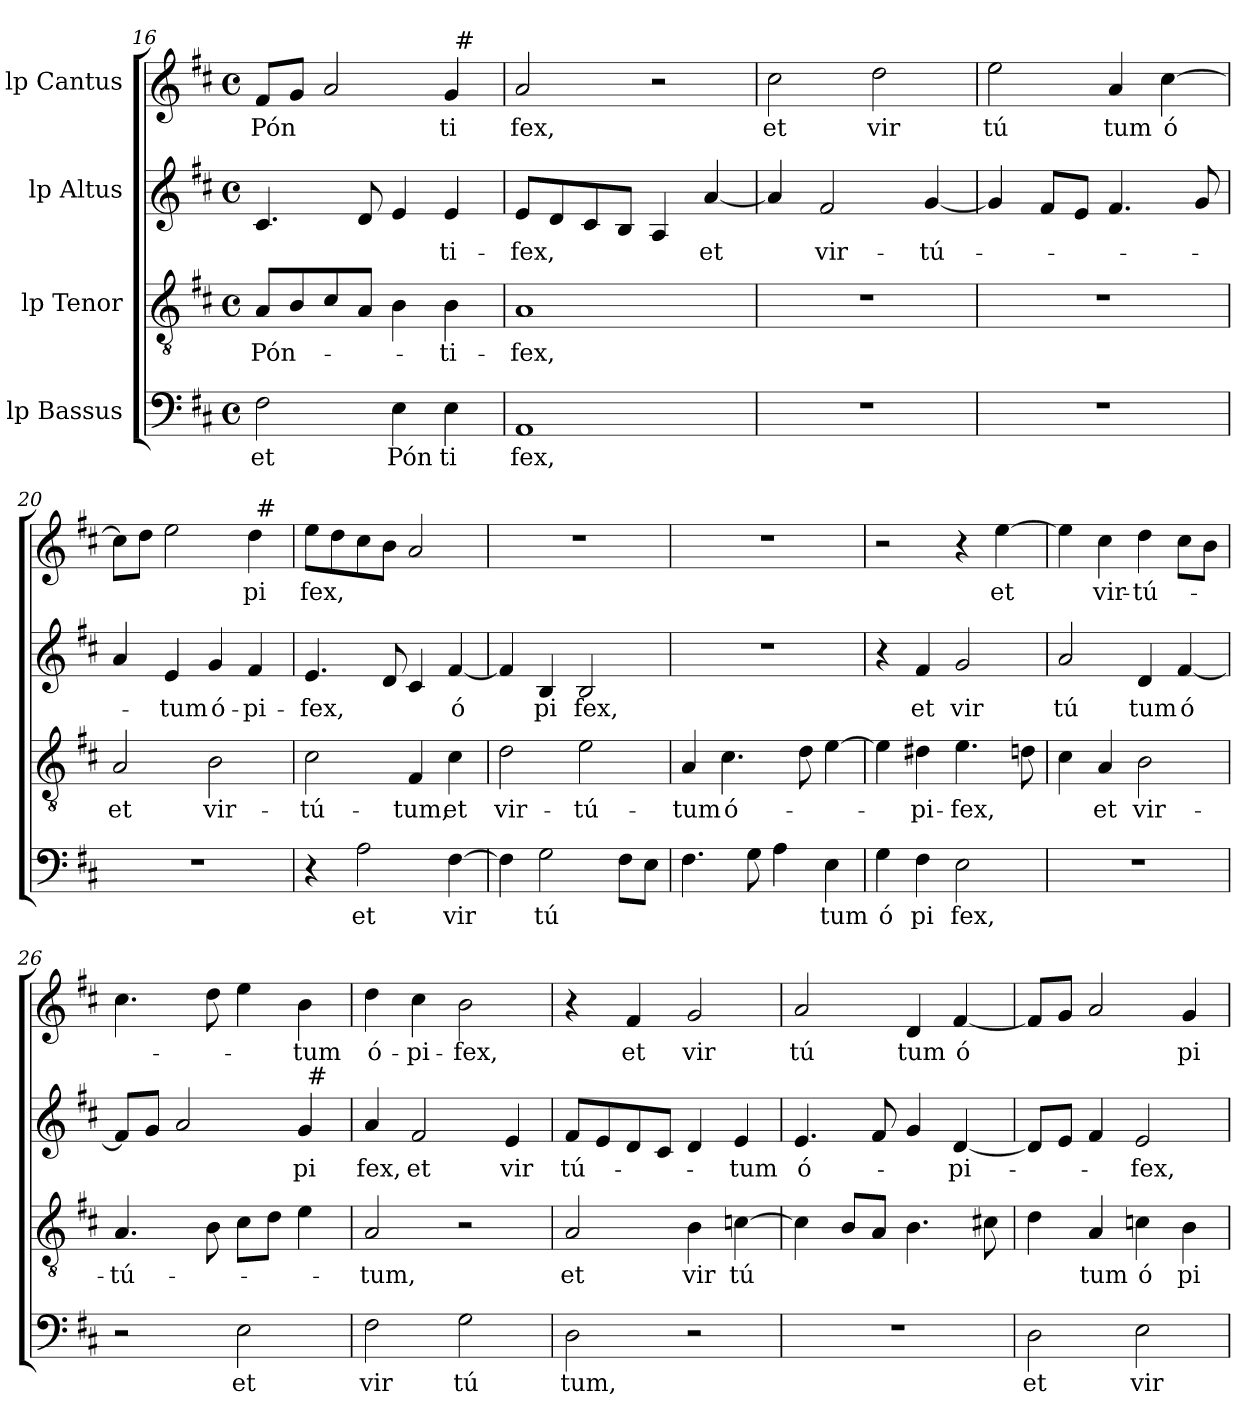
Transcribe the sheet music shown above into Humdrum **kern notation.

**kern	**text	**kern	**text	**kern	**text	**kern	**text
*part4	*part4	*part3	*part3	*part2	*part2	*part1	*part1
*staff4	*staff4	*staff3	*staff3	*staff2	*staff2	*staff1	*staff1
*I"lp Bassus	*	*I"lp Tenor	*	*I"lp Altus	*	*I"lp Cantus	*
*clefF4	*	*clefGv2	*	*clefG2	*	*clefG2	*
*k[f#c#]	*	*k[f#c#]	*	*k[f#c#]	*	*k[f#c#]	*
*D:	*	*D:	*	*D:	*	*D:	*
*M4/4	*	*M4/4	*	*M4/4	*	*M4/4	*
*met(c)	*	*met(c)	*	*met(c)	*	*met(c)	*
=16	=16	=16	=16	=16	=16	=16	=16
!	!LO:LY:b:cj	!	!LO:LY:b	!	!	!	!LO:LY:b
*	*	*	*	*	*	*^	*
2F#\	et	8A/L	Pón-	4.c#/	.	8f#/L	2ryy	Pón
.	.	8B/	.	.	.	8g/J	.	.
.	.	8c#/	.	.	.	2a/	.	.
.	.	8A/J	.	8d/	.	.	.	.
!	!LO:LY:b:cj	!	!	!	!	!	!	!
4E\	Pón	4B\	.	4e/	.	.	4ryy	.
!	!LO:LY:b:cj	!	!LO:LY:b:cj	!	!LO:LY:b:cj	!	!	!LO:LY:b:cj
4E\	ti	4B\	-ti-	4e/	-ti-	4g/	64ryy	ti
!	!	!	!	!	!	!	!LO:TX:a:t=#	!
.	.	.	.	.	.	.	8...ryy	.
=17	=17	=17	=17	=17	=17	=17	=17	=17
!	!LO:LY:b:cj	!	!LO:LY:b:cj	!	!LO:LY:b	!	!	!LO:LY:b:cj
*	*	*	*	*	*	*v	*v	*
1AA	fex,	1A	-fex,	8e/L	-fex,	2a/	fex,
.	.	.	.	8d/	.	.	.
.	.	.	.	8c#/	.	.	.
.	.	.	.	8B/J	.	.	.
.	.	.	.	4A/	.	2r	.
!	!	!	!	!	!LO:LY:b:cj	!	!
.	.	.	.	[<4a/	et	.	.
=18	=18	=18	=18	=18	=18	=18	=18
!	!	!	!	!	!	!	!LO:LY:b:cj
1r	.	1r	.	4a/]	.	2cc#\	et
!	!	!	!	!	!LO:LY:b:cj	!	!
.	.	.	.	2f#/	vir-	.	.
!	!	!	!	!	!	!	!LO:LY:b:cj
.	.	.	.	.	.	2dd\	vir
!	!	!	!	!	!LO:LY:b:cj	!	!
.	.	.	.	[<4g/	-tú-	.	.
=19	=19	=19	=19	=19	=19	=19	=19
!	!	!	!	!	!	!	!LO:LY:b:cj
1r	.	1r	.	4g/]	.	2ee\	tú
.	.	.	.	8f#/L	.	.	.
.	.	.	.	8e/J	.	.	.
!	!	!	!	!	!	!	!LO:LY:b:cj
.	.	.	.	4.f#/	.	4a/	tum
!	!	!	!	!	!	!	!LO:LY:b:cj
.	.	.	.	.	.	[>4cc#\	ó
.	.	.	.	8g/	.	.	.
=20	=20	=20	=20	=20	=20	=20	=20
!	!	!	!LO:LY:b:cj	!	!	!	!
*	*	*	*	*	*	*^	*
1r	.	2A/	et	4a/	.	8cc#\L]	2ryy	.
.	.	.	.	.	.	8dd\J	.	.
!	!	!	!	!	!LO:LY:b:cj	!	!	!
.	.	.	.	4e/	-tum	2ee\	.	.
!	!	!	!LO:LY:b:cj	!	!LO:LY:b:cj	!	!	!
.	.	2B\	vir-	4g/	ó-	.	4ryy	.
!	!	!	!	!	!LO:LY:b:cj	!	!	!LO:LY:b:cj
.	.	.	.	4f#/	-pi-	4dd\	64ryy	pi
!	!	!	!	!	!	!	!LO:TX:a:t=#	!
.	.	.	.	.	.	.	8...ryy	.
!!LO:LB:g=z
=21	=21	=21	=21	=21	=21	=21	=21	=21
!	!	!	!LO:LY:b:cj	!	!LO:LY:b	!	!	!LO:LY:b
*	*	*	*	*	*	*v	*v	*
4r	.	2c#\	-tú-	4.e/	-fex,	8ee\L	fex,
.	.	.	.	.	.	8dd\	.
!	!LO:LY:b:cj	!	!	!	!	!	!
2A\	et	.	.	.	.	8cc#\	.
.	.	.	.	8d/	.	8b\J	.
!	!	!	!LO:LY:b:cj	!	!	!	!
.	.	4F#/	-tum,	4c#/	.	2a/	.
!	!LO:LY:b:cj	!	!LO:LY:b:cj	!	!LO:LY:b:cj	!	!
[>4F#\	vir	4c#\	et	[<4f#/	ó	.	.
=22	=22	=22	=22	=22	=22	=22	=22
!	!	!	!LO:LY:b:cj	!	!	!	!
4F#\]	.	2d\	vir-	4f#/]	.	1r	.
!	!LO:LY:b:cj	!	!	!	!LO:LY:b:cj	!	!
2G\	tú	.	.	4B/	pi	.	.
!	!	!	!LO:LY:b:cj	!	!LO:LY:b:cj	!	!
.	.	2e\	-tú-	2B/	fex,	.	.
8F#\L	.	.	.	.	.	.	.
8E\J	.	.	.	.	.	.	.
=23	=23	=23	=23	=23	=23	=23	=23
!	!	!	!LO:LY:b:cj	!	!	!	!
4.F#\	.	4A/	-tum	1r	.	1r	.
!	!	!	!LO:LY:b:cj	!	!	!	!
.	.	4.c#\	ó-	.	.	.	.
8G\	.	.	.	.	.	.	.
4A\	.	.	.	.	.	.	.
.	.	8d\	.	.	.	.	.
!	!LO:LY:b:cj	!	!	!	!	!	!
4E\	tum	[>4e\	.	.	.	.	.
=24	=24	=24	=24	=24	=24	=24	=24
!	!LO:LY:b:cj	!	!	!	!	!	!
4G\	ó	4e\]	.	4r	.	2r	.
!	!LO:LY:b:cj	!	!LO:LY:b:cj	!	!LO:LY:b:cj	!	!
4F#\	pi	4d#X\	-pi-	4f#/	et	.	.
!	!LO:LY:b:cj	!	!LO:LY:b	!	!LO:LY:b:cj	!	!
2E\	fex,	4.e\	-fex,	2g/	vir	4r	.
!	!	!	!	!	!	!	!LO:LY:b:cj
.	.	.	.	.	.	[>4ee\	et
.	.	8dn\	.	.	.	.	.
=25	=25	=25	=25	=25	=25	=25	=25
!	!	!	!	!	!LO:LY:b:cj	!	!
1r	.	4c#\	.	2a/	tú	4ee\]	.
!	!	!	!LO:LY:b:cj	!	!	!	!LO:LY:b:cj
.	.	4A/	et	.	.	4cc#\	vir-
!	!	!	!LO:LY:b:cj	!	!LO:LY:b:cj	!	!LO:LY:b:cj
.	.	2B\	vir-	4d/	tum	4dd\	-tú-
!	!	!	!	!	!LO:LY:b:cj	!	!
.	.	.	.	[<4f#/	ó	8cc#\L	.
.	.	.	.	.	.	8b\J	.
=26	=26	=26	=26	=26	=26	=26	=26
!	!	!	!LO:LY:b:cj	!	!	!	!
*	*	*	*	*^	*	*	*
2r	.	4.A/	-tú-	8f#/L]	2ryy	.	4.cc#\	.
.	.	.	.	8g/J	.	.	.	.
.	.	.	.	2a/	.	.	.	.
.	.	8B\	.	.	.	.	8dd\	.
!	!LO:LY:b:cj	!	!	!	!	!	!	!
2E\	et	8c#\L	.	.	4ryy	.	4ee\	.
.	.	8d\J	.	.	.	.	.	.
!	!	!	!	!	!	!LO:LY:b:cj	!	!LO:LY:b:cj
.	.	4e\	.	4g/	64ryy	pi	4b\	-tum
!	!	!	!	!	!LO:TX:a:t=#	!	!	!
.	.	.	.	.	8...ryy	.	.	.
=27	=27	=27	=27	=27	=27	=27	=27	=27
!	!LO:LY:b:cj	!	!LO:LY:b:cj	!	!	!LO:LY:b:cj	!	!LO:LY:b:cj
*	*	*	*	*v	*v	*	*	*
2F#\	vir	2A/	-tum,	4a/	fex,	4dd\	ó-
!	!	!	!	!	!LO:LY:b:cj	!	!LO:LY:b:cj
.	.	.	.	2f#/	et	4cc#\	-pi-
!	!LO:LY:b:cj	!	!	!	!	!	!LO:LY:b:cj
2G\	tú	2r	.	.	.	2b\	-fex,
!	!	!	!	!	!LO:LY:b:cj	!	!
.	.	.	.	4e/	vir	.	.
!!LO:PB:g=z
=28	=28	=28	=28	=28	=28	=28	=28
!	!LO:LY:b:cj	!	!LO:LY:b:cj	!	!LO:LY:b:cj	!	!
2D\	tum,	2A/	et	8f#/L	tú-	4r	.
.	.	.	.	8e/	.	.	.
!	!	!	!	!	!	!	!LO:LY:b:cj
.	.	.	.	8d/	.	4f#/	et
.	.	.	.	8c#/J	.	.	.
!	!	!	!LO:LY:b:cj	!	!	!	!LO:LY:b:cj
2r	.	4B\	vir	4d/	.	2g/	vir
!	!	!	!LO:LY:b:cj	!	!LO:LY:b:cj	!	!
.	.	[>4cn\	tú	4e/	-tum	.	.
=29	=29	=29	=29	=29	=29	=29	=29
!	!	!	!	!	!LO:LY:b:cj	!	!LO:LY:b:cj
1r	.	4c\]	.	4.e/	ó-	2a/	tú
.	.	8B/L	.	.	.	.	.
.	.	8A/J	.	8f#/	.	.	.
!	!	!	!	!	!	!	!LO:LY:b:cj
.	.	4.B\	.	4g/	.	4d/	tum
!	!	!	!	!	!LO:LY:b:cj	!	!LO:LY:b:cj
.	.	.	.	[<4d/	-pi-	[<4f#/	ó
.	.	8c#X\	.	.	.	.	.
=30	=30	=30	=30	=30	=30	=30	=30
!	!LO:LY:b:cj	!	!	!	!	!	!
2D\	et	4d\	.	8d/L]	.	8f#/L]	.
.	.	.	.	8e/J	.	8g/J	.
!	!	!	!LO:LY:b:cj	!	!	!	!
.	.	4A/	tum	4f#/	.	2a/	.
!	!LO:LY:b:cj	!	!LO:LY:b:cj	!	!LO:LY:b:cj	!	!
2E\	vir	4cn\	ó	2e/	-fex,	.	.
!	!	!	!LO:LY:b:cj	!	!	!	!LO:LY:b:cj
.	.	4B\	pi	.	.	4g/	pi
=	=	=	=	=	=	=	=
*-	*-	*-	*-	*-	*-	*-	*-
